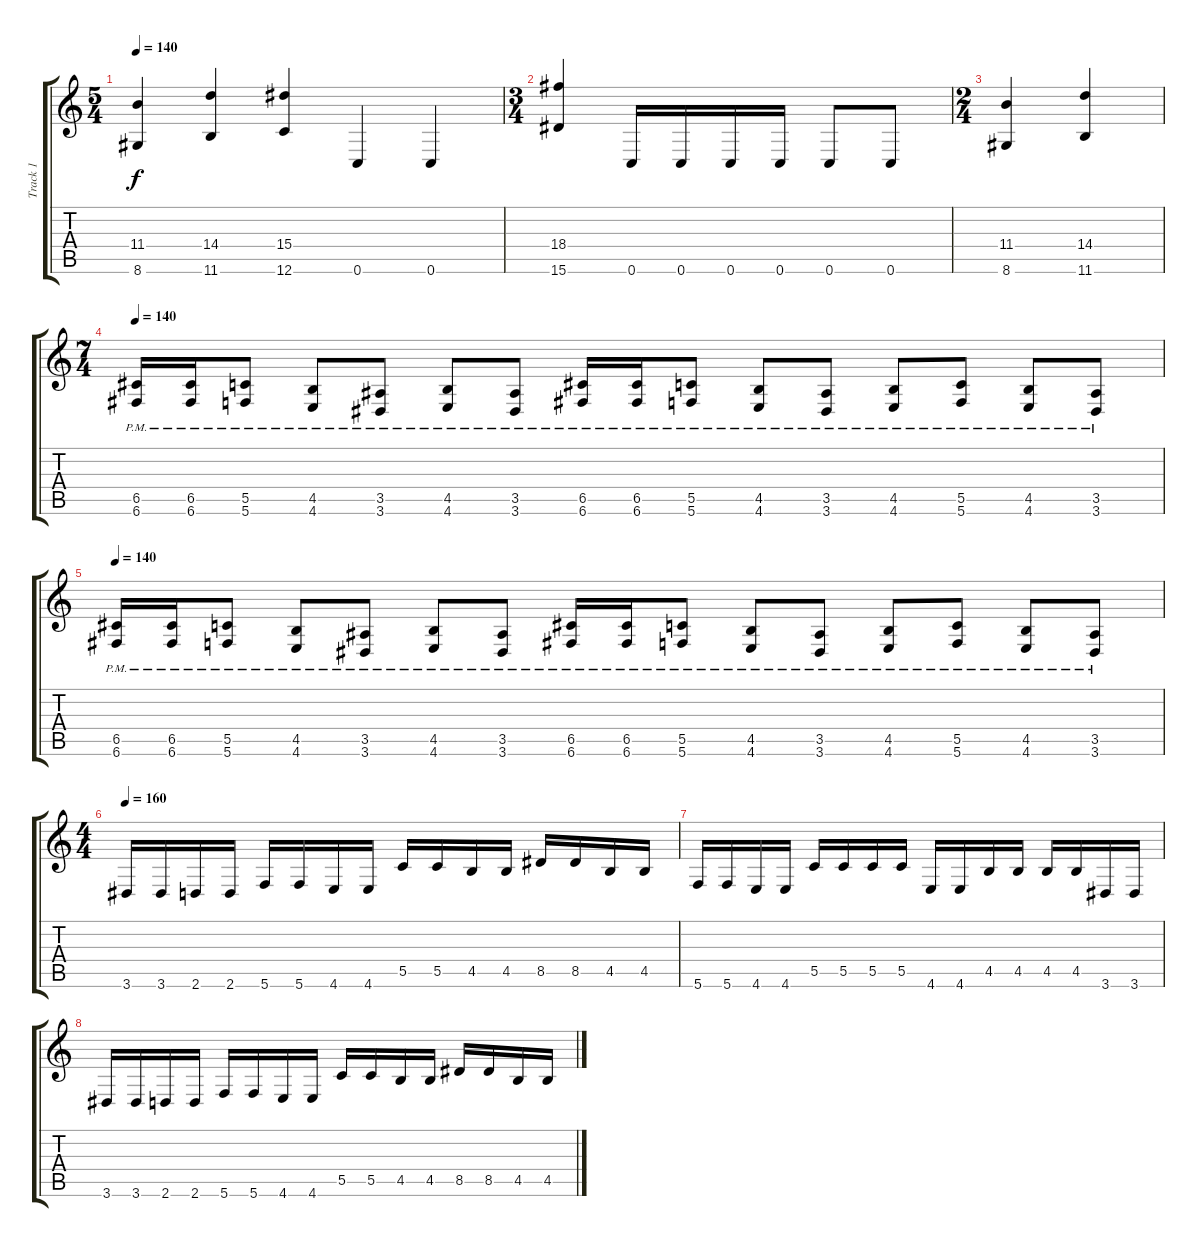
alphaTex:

\track ("Track 1" "Track 1") {instrument distortionguitar}
\staff {score tabs}
\tuning (D4 A3 F3 C3 G2 C2) {hide}
\ts (5 4)
\tempo 140
\clef g2
\ks c
(11.4 8.6).4{dy f} (14.4 11.6).4 (15.4 12.6).4 0.6.4 0.6.4 |
\ts (3 4)
(18.4 15.6).4 0.6.16 0.6.16 0.6.16 0.6.16 0.6.8 0.6.8 |
\ts (2 4)
(11.4 8.6).4 (14.4 11.6).4 |
\ts (7 4)
\tempo 140
(6.5{pm} 6.6{pm}).16 (6.5{pm} 6.6{pm}).16 (5.5{pm} 5.6{pm}).8 (4.5{pm} 4.6{pm}).8 (3.5{pm} 3.6{pm}).8 (4.5{pm} 4.6{pm}).8 (3.5{pm} 3.6{pm}).8 (6.5{pm} 6.6{pm}).16 (6.5{pm} 6.6{pm}).16 (5.5{pm} 5.6{pm}).8 (4.5{pm} 4.6{pm}).8 (3.5{pm} 3.6{pm}).8 (4.5{pm} 4.6{pm}).8 (5.5{pm} 5.6{pm}).8 (4.5{pm} 4.6{pm}).8 (3.5{pm} 3.6{pm}).8 |
\tempo 140
(6.5{pm} 6.6{pm}).16 (6.5{pm} 6.6{pm}).16 (5.5{pm} 5.6{pm}).8 (4.5{pm} 4.6{pm}).8 (3.5{pm} 3.6{pm}).8 (4.5{pm} 4.6{pm}).8 (3.5{pm} 3.6{pm}).8 (6.5{pm} 6.6{pm}).16 (6.5{pm} 6.6{pm}).16 (5.5{pm} 5.6{pm}).8 (4.5{pm} 4.6{pm}).8 (3.5{pm} 3.6{pm}).8 (4.5{pm} 4.6{pm}).8 (5.5{pm} 5.6{pm}).8 (4.5{pm} 4.6{pm}).8 (3.5{pm} 3.6{pm}).8 |
\ts (4 4)
\tempo 160
3.6.16 3.6.16 2.6.16 2.6.16 5.6.16 5.6.16 4.6.16 4.6.16 5.5.16 5.5.16 4.5.16 4.5.16 8.5.16 8.5.16 4.5.16 4.5.16 |
5.6.16 5.6.16 4.6.16 4.6.16 5.5.16 5.5.16 5.5.16 5.5.16 4.6.16 4.6.16 4.5.16 4.5.16 4.5.16 4.5.16 3.6.16 3.6.16 |
3.6.16 3.6.16 2.6.16 2.6.16 5.6.16 5.6.16 4.6.16 4.6.16 5.5.16 5.5.16 4.5.16 4.5.16 8.5.16 8.5.16 4.5.16 4.5.16
